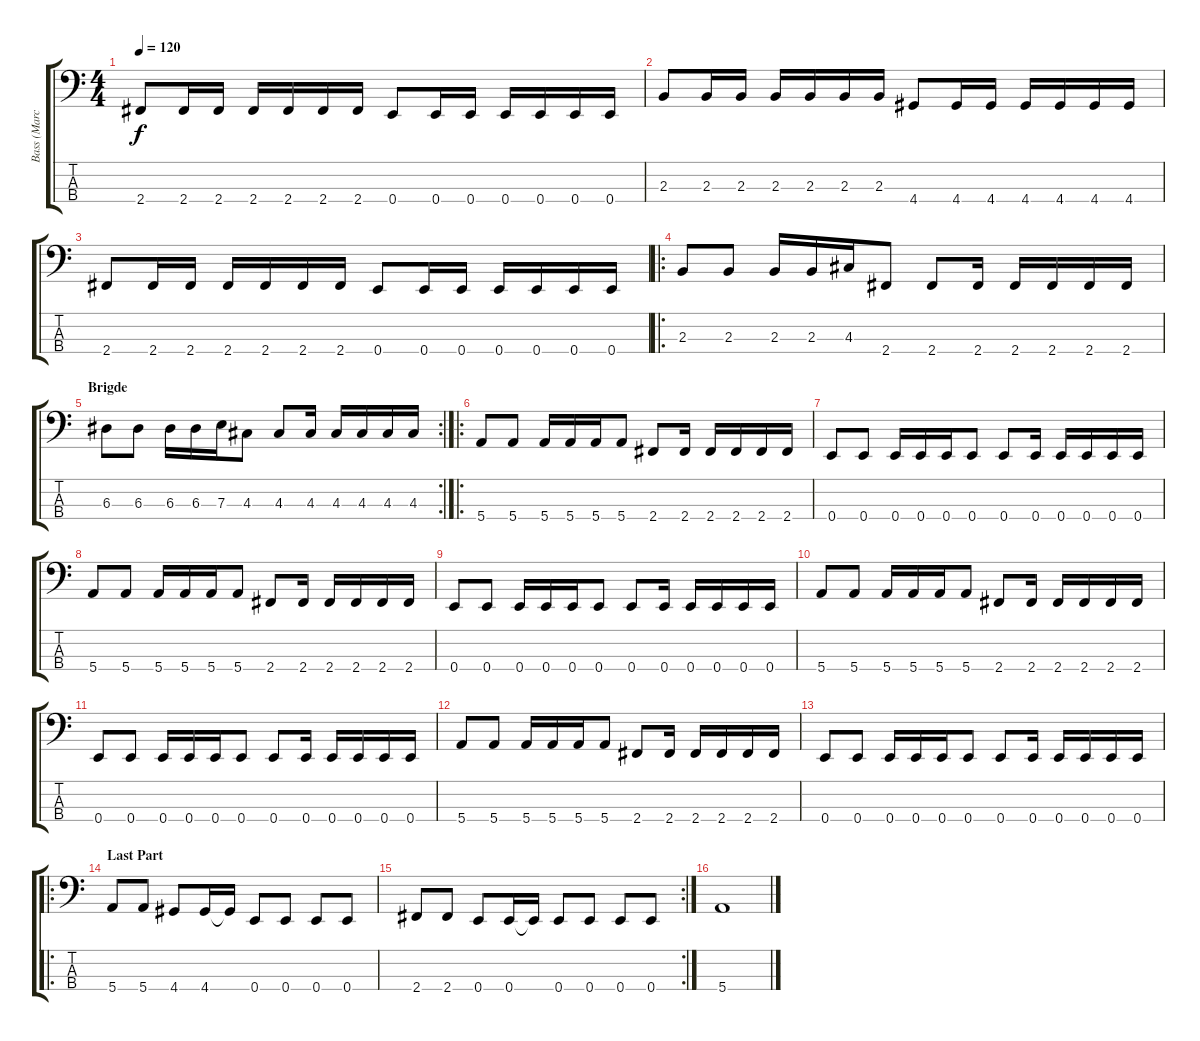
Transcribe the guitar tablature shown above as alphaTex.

\track ("Bass (Marck Hoppus)" "Bass (Marc") {instrument electricbasspick}
\staff {score tabs}
\tuning (G2 D2 A1 E1) {hide}
\ts (4 4)
\tempo 120
\clef f4
\ks c
2.4.8{dy f} 2.4.16 2.4.16 2.4.16 2.4.16 2.4.16 2.4.16 0.4.8 0.4.16 0.4.16 0.4.16 0.4.16 0.4.16 0.4.16 |
2.3.8 2.3.16 2.3.16 2.3.16 2.3.16 2.3.16 2.3.16 4.4.8 4.4.16 4.4.16 4.4.16 4.4.16 4.4.16 4.4.16 |
2.4.8 2.4.16 2.4.16 2.4.16 2.4.16 2.4.16 2.4.16 0.4.8 0.4.16 0.4.16 0.4.16 0.4.16 0.4.16 0.4.16 |
\ro
2.3.8 2.3.8 2.3.16 2.3.16 4.3.16 2.4.8 2.4.8 2.4.16 2.4.16 2.4.16 2.4.16 2.4.16 |
\rc 2
\section ("" "Brigde")
6.3.8 6.3.8 6.3.16 6.3.16 7.3.16 4.3.8 4.3.8 4.3.16 4.3.16 4.3.16 4.3.16 4.3.16 |
\ro
5.4.8 5.4.8 5.4.16 5.4.16 5.4.16 5.4.8 2.4.8 2.4.16 2.4.16 2.4.16 2.4.16 2.4.16 |
0.4.8 0.4.8 0.4.16 0.4.16 0.4.16 0.4.8 0.4.8 0.4.16 0.4.16 0.4.16 0.4.16 0.4.16 |
5.4.8 5.4.8 5.4.16 5.4.16 5.4.16 5.4.8 2.4.8 2.4.16 2.4.16 2.4.16 2.4.16 2.4.16 |
0.4.8 0.4.8 0.4.16 0.4.16 0.4.16 0.4.8 0.4.8 0.4.16 0.4.16 0.4.16 0.4.16 0.4.16 |
5.4.8 5.4.8 5.4.16 5.4.16 5.4.16 5.4.8 2.4.8 2.4.16 2.4.16 2.4.16 2.4.16 2.4.16 |
0.4.8 0.4.8 0.4.16 0.4.16 0.4.16 0.4.8 0.4.8 0.4.16 0.4.16 0.4.16 0.4.16 0.4.16 |
5.4.8 5.4.8 5.4.16 5.4.16 5.4.16 5.4.8 2.4.8 2.4.16 2.4.16 2.4.16 2.4.16 2.4.16 |
0.4.8 0.4.8 0.4.16 0.4.16 0.4.16 0.4.8 0.4.8 0.4.16 0.4.16 0.4.16 0.4.16 0.4.16 |
\ro
\section ("" "Last Part")
5.4.8 5.4.8 4.4.8 4.4.16 4.4{t}.16 0.4.8 0.4.8 0.4.8 0.4.8 |
\rc 2
2.4.8 2.4.8 0.4.8 0.4.16 0.4{t}.16 0.4.8 0.4.8 0.4.8 0.4.8 |
5.4.1
